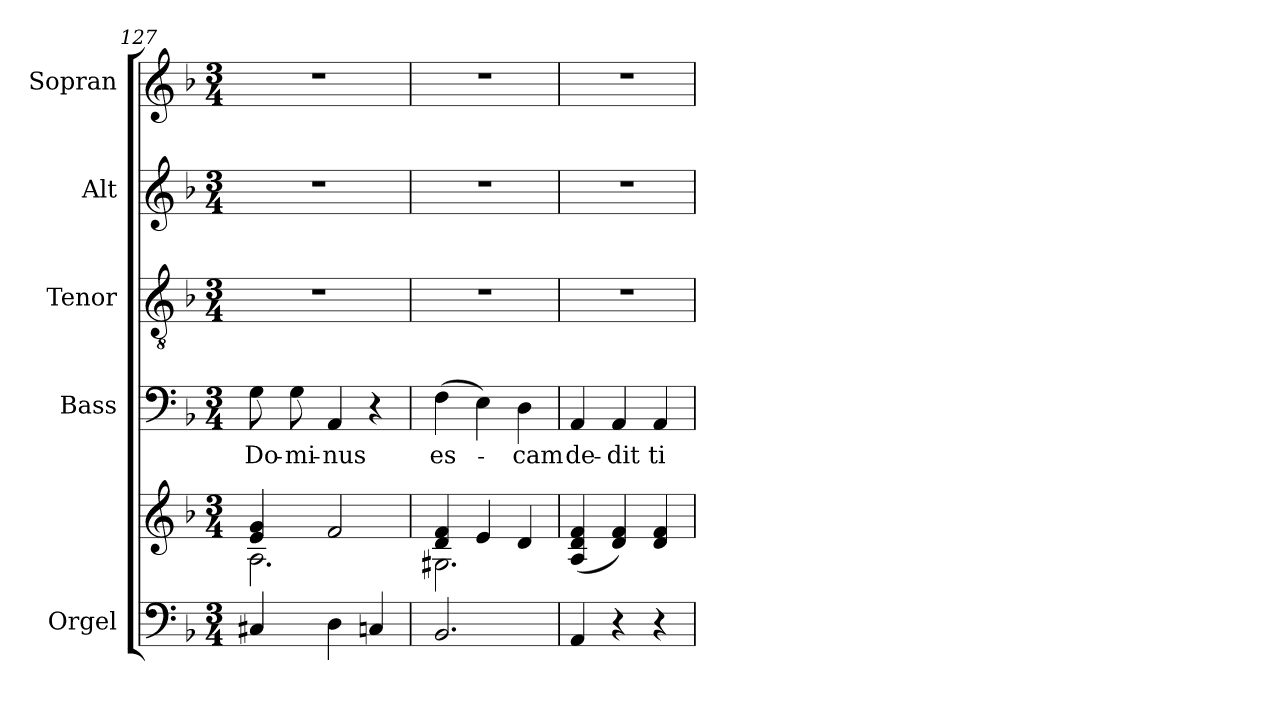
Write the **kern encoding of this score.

**kern	**kern	**kern	**text	**kern	**kern	**kern
*part5	*part5	*part4	*part4	*part3	*part2	*part1
*staff6	*staff5	*staff4	*staff4	*staff3	*staff2	*staff1
*I"Orgel	*	*I"Bass	*	*I"Tenor	*I"Alt	*I"Sopran
*I'Org.	*	*I'B.	*	*I'T.	*I'A.	*I'S.
*clefF4	*clefG2	*clefF4	*	*clefGv2	*clefG2	*clefG2
*k[b-]	*k[b-]	*k[b-]	*	*k[b-]	*k[b-]	*k[b-]
*F:	*F:	*F:	*	*F:	*F:	*F:
*M3/4	*M3/4	*M3/4	*	*M3/4	*M3/4	*M3/4
=127	=127	=127	=127	=127	=127	=127
*	*^	*	*	*	*	*
!	!	!	!	!LO:LY:b	!	!	!
4C#X/	4e/ 4g/	2.A\	8G\	Do-	2.r	2.r	2.r
!	!	!	!	!LO:LY:b	!	!	!
.	.	.	8G\	-mi-	.	.	.
!	!	!	!	!LO:LY:b	!	!	!
4D\	2f/	.	4AA/	-nus	.	.	.
4Cn/	.	.	4r	.	.	.	.
!!LO:PB:g=z
=128	=128	=128	=128	=128	=128	=128	=128
!	!	!	!	!LO:LY:b	!	!	!
2.BB-/	4d/ 4f/	2.G#X\	(>4F\	es-	2.r	2.r	2.r
.	4e/	.	4E\)	.	.	.	.
!	!	!	!	!LO:LY:b	!	!	!
.	4d/	.	4D\	-cam	.	.	.
*	*v	*v	*	*	*	*	*
=129	=129	=129	=129	=129	=129	=129
!	!	!	!LO:LY:b	!	!	!
4AA/	(<4A/ 4d/ 4f/	4AA/	de-	2.r	2.r	2.r
!	!	!	!LO:LY:b	!	!	!
4r	4d/ 4f/)	4AA/	-dit	.	.	.
!	!	!	!LO:LY:b	!	!	!
4r	4d/ 4f/	4AA/	ti-	.	.	.
=	=	=	=	=	=	=
*-	*-	*-	*-	*-	*-	*-
